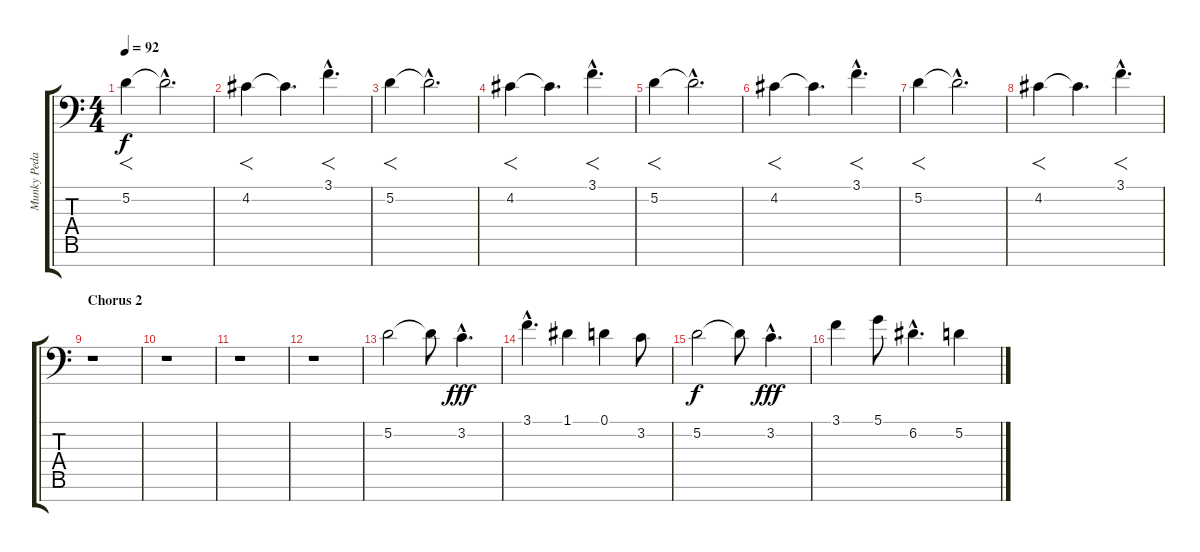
\track ("Munky Pedals effects" "Munky Peda") {instrument pad6metallic}
\staff {score tabs}
\tuning (D4 A3 F3 C3 G2 D2 A1) {hide}
\ts (4 4)
\tempo 92
\clef f4
\ks c
5.2.4{f dy f} 5.2{hac t}.2{d} |
4.2.4{f} 4.2{t}.4{d} 3.1{hac}.4{f d} |
5.2.4{f} 5.2{hac t}.2{d} |
4.2.4{f} 4.2{t}.4{d} 3.1{hac}.4{f d} |
5.2.4{f} 5.2{hac t}.2{d} |
4.2.4{f} 4.2{t}.4{d} 3.1{hac}.4{f d} |
5.2.4{f} 5.2{hac t}.2{d} |
4.2.4{f} 4.2{t}.4{d} 3.1{hac}.4{f d} |
\section ("" "Chorus 2")
r.1 |
r.1 |
r.1 |
r.1 |
5.2.2{volume 12 balance 8} 5.2{t}.8 3.2{hac}.4{d dy fff} |
3.1{hac}.4{d} 1.1.4 0.1.4 3.2.8 |
5.2.2{dy f} 5.2{t}.8 3.2{hac}.4{d dy fff} |
3.1.4 5.1.8 6.2{hac}.4{d} 5.2.4
